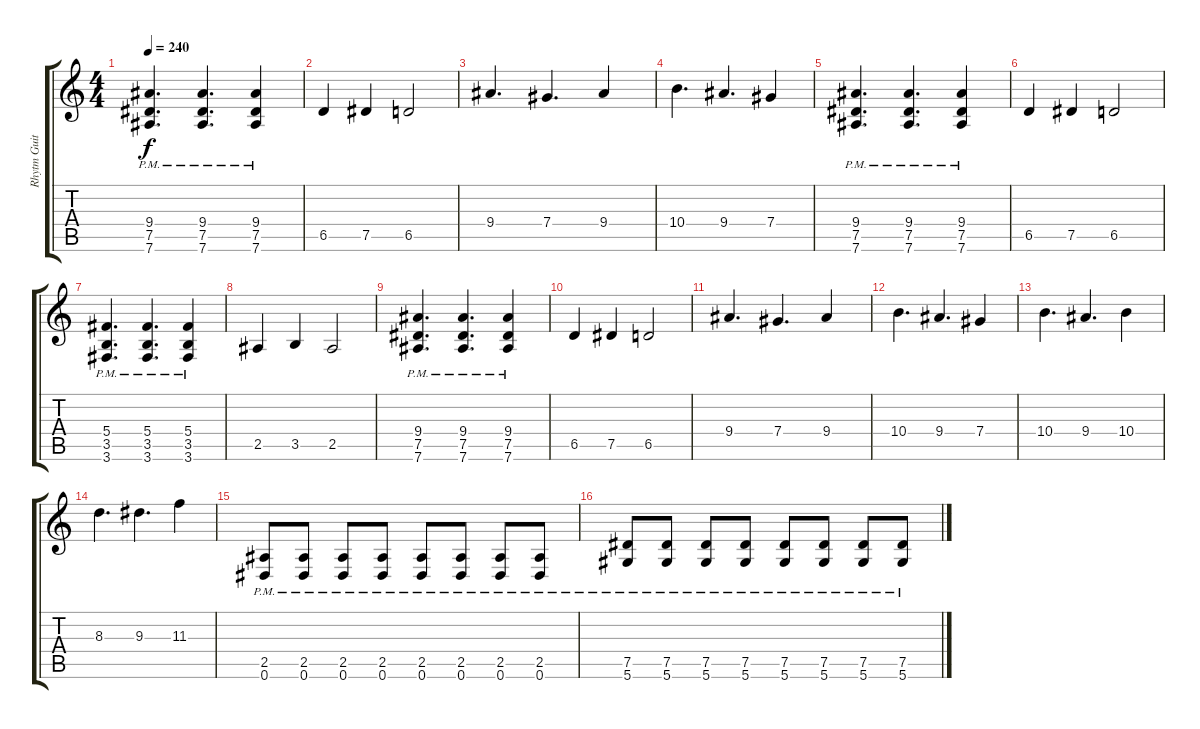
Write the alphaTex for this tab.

\track ("Rhytm Guitar 1" "Rhytm Guit") {instrument distortionguitar}
\staff {score tabs}
\tuning (Eb4 Bb3 Gb3 Db3 Ab2 Eb2) {hide}
\ts (4 4)
\tempo 240
\clef g2
\ks c
(9.4{pm} 7.5{pm} 7.6).4{d dy f} (9.4{pm} 7.5{pm} 7.6).4{d} (9.4{pm} 7.5{pm} 7.6).4 |
6.5.4 7.5.4 6.5.2 |
9.4.4{d} 7.4.4{d} 9.4.4 |
10.4.4{d} 9.4.4{d} 7.4.4 |
(9.4{pm} 7.5{pm} 7.6).4{d} (9.4{pm} 7.5{pm} 7.6).4{d} (9.4{pm} 7.5{pm} 7.6).4 |
6.5.4 7.5.4 6.5.2 |
(5.4{pm} 3.5{pm} 3.6).4{d} (5.4{pm} 3.5{pm} 3.6).4{d} (5.4{pm} 3.5{pm} 3.6).4 |
2.5.4 3.5.4 2.5.2 |
(9.4{pm} 7.5{pm} 7.6).4{d} (9.4{pm} 7.5{pm} 7.6).4{d} (9.4{pm} 7.5{pm} 7.6).4 |
6.5.4 7.5.4 6.5.2 |
9.4.4{d} 7.4.4{d} 9.4.4 |
10.4.4{d} 9.4.4{d} 7.4.4 |
10.4.4{d} 9.4.4{d} 10.4.4 |
8.3.4{d} 9.3.4{d} 11.3.4 |
(2.5{pm} 0.6{pm}).8 (2.5{pm} 0.6{pm}).8 (2.5{pm} 0.6{pm}).8 (2.5{pm} 0.6{pm}).8 (2.5{pm} 0.6{pm}).8 (2.5{pm} 0.6{pm}).8 (2.5{pm} 0.6{pm}).8 (2.5{pm} 0.6{pm}).8 |
(7.5{pm} 5.6{pm}).8 (7.5{pm} 5.6{pm}).8 (7.5{pm} 5.6{pm}).8 (7.5{pm} 5.6{pm}).8 (7.5{pm} 5.6{pm}).8 (7.5{pm} 5.6{pm}).8 (7.5{pm} 5.6{pm}).8 (7.5{pm} 5.6{pm}).8
